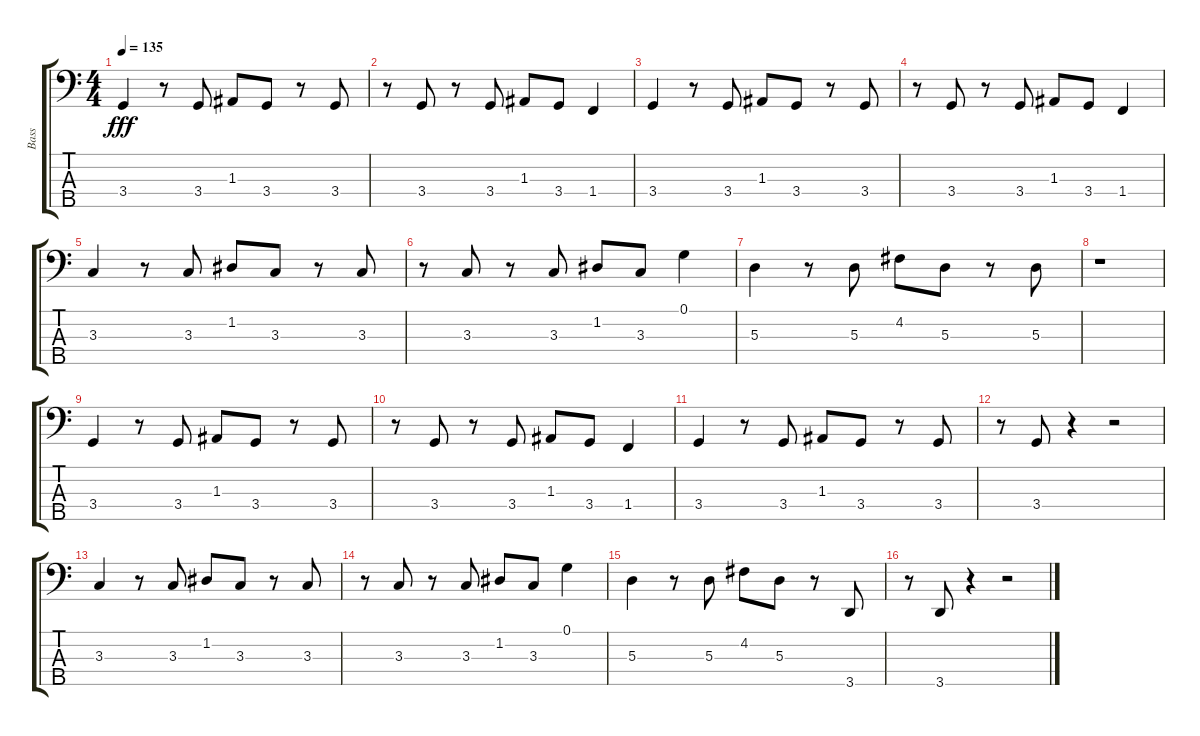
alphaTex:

\track ("Bass" "Bass") {instrument fretlessbass}
\staff {score tabs}
\tuning (G2 D2 A1 E1 B0) {hide}
\ts (4 4)
\tempo 135
\clef f4
\ks c
3.4.4{dy fff} r.8 3.4.8 1.3.8 3.4.8 r.8 3.4.8 |
r.8 3.4.8 r.8 3.4.8 1.3.8 3.4.8 1.4.4 |
3.4.4 r.8 3.4.8 1.3.8 3.4.8 r.8 3.4.8 |
r.8 3.4.8 r.8 3.4.8 1.3.8 3.4.8 1.4.4 |
3.3.4 r.8 3.3.8 1.2.8 3.3.8 r.8 3.3.8 |
r.8 3.3.8 r.8 3.3.8 1.2.8 3.3.8 0.1.4 |
5.3.4 r.8 5.3.8 4.2.8 5.3.8 r.8 5.3.8 |
r.1 |
3.4.4 r.8 3.4.8 1.3.8 3.4.8 r.8 3.4.8 |
r.8 3.4.8 r.8 3.4.8 1.3.8 3.4.8 1.4.4 |
3.4.4 r.8 3.4.8 1.3.8 3.4.8 r.8 3.4.8 |
r.8 3.4.8 r.4 r.2 |
3.3.4 r.8 3.3.8 1.2.8 3.3.8 r.8 3.3.8 |
r.8 3.3.8 r.8 3.3.8 1.2.8 3.3.8 0.1.4 |
5.3.4 r.8 5.3.8 4.2.8 5.3.8 r.8 3.5.8 |
r.8 3.5.8 r.4 r.2
